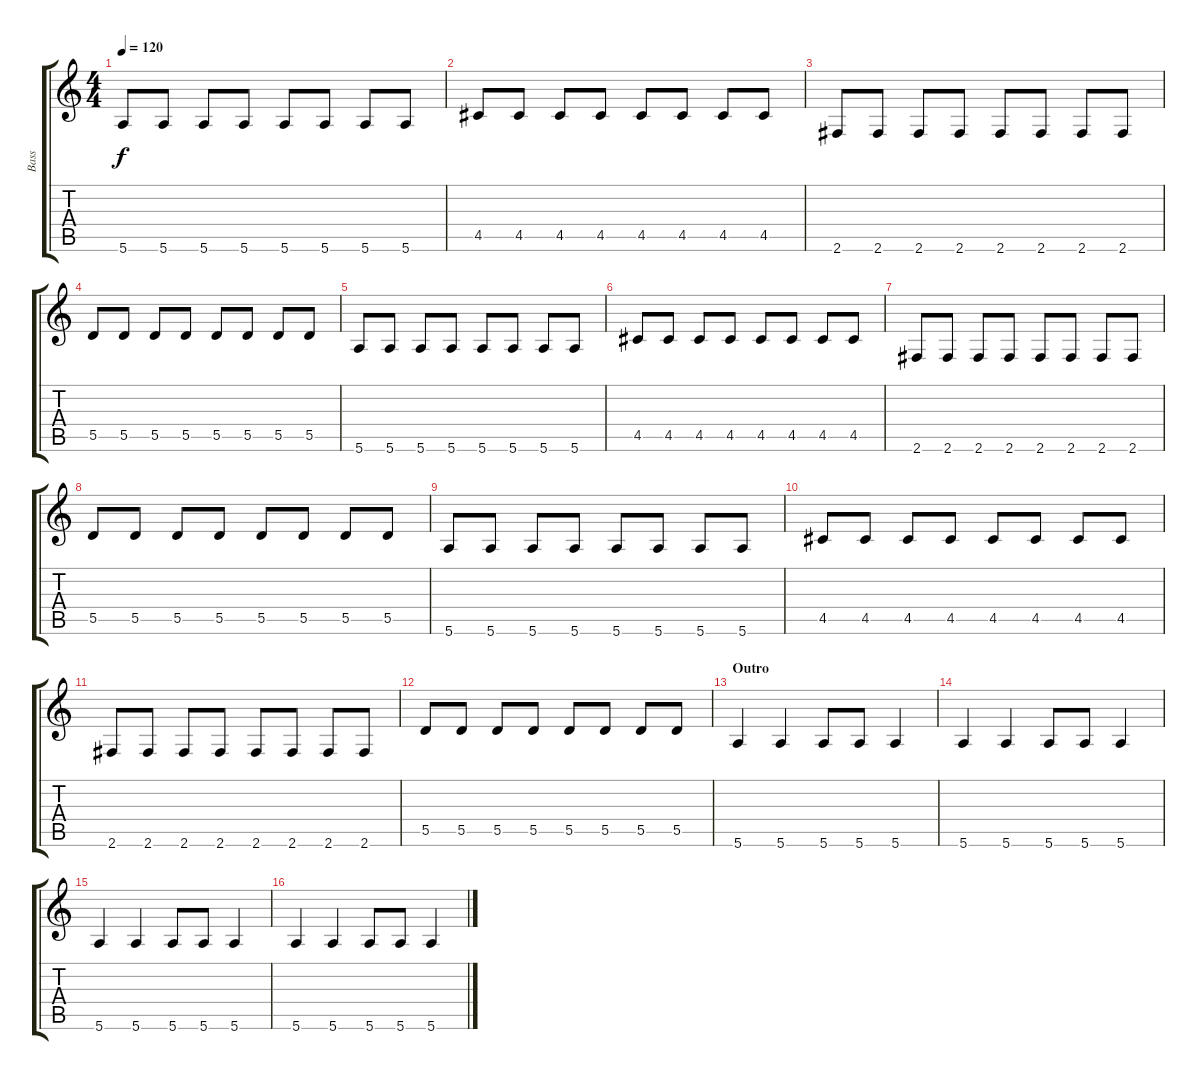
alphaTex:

\track ("Bass" "Bass") {instrument electricbassfinger}
\staff {score tabs}
\tuning (E4 B3 G3 D3 A2 E2) {hide}
\ts (4 4)
\tempo 120
\clef g2
\ks c
5.6.8{dy f} 5.6.8 5.6.8 5.6.8 5.6.8 5.6.8 5.6.8 5.6.8 |
4.5.8 4.5.8 4.5.8 4.5.8 4.5.8 4.5.8 4.5.8 4.5.8 |
2.6.8 2.6.8 2.6.8 2.6.8 2.6.8 2.6.8 2.6.8 2.6.8 |
5.5.8 5.5.8 5.5.8 5.5.8 5.5.8 5.5.8 5.5.8 5.5.8 |
5.6.8 5.6.8 5.6.8 5.6.8 5.6.8 5.6.8 5.6.8 5.6.8 |
4.5.8 4.5.8 4.5.8 4.5.8 4.5.8 4.5.8 4.5.8 4.5.8 |
2.6.8 2.6.8 2.6.8 2.6.8 2.6.8 2.6.8 2.6.8 2.6.8 |
5.5.8 5.5.8 5.5.8 5.5.8 5.5.8 5.5.8 5.5.8 5.5.8 |
5.6.8 5.6.8 5.6.8 5.6.8 5.6.8 5.6.8 5.6.8 5.6.8 |
4.5.8 4.5.8 4.5.8 4.5.8 4.5.8 4.5.8 4.5.8 4.5.8 |
2.6.8 2.6.8 2.6.8 2.6.8 2.6.8 2.6.8 2.6.8 2.6.8 |
5.5.8 5.5.8 5.5.8 5.5.8 5.5.8 5.5.8 5.5.8 5.5.8 |
\section ("" "Outro")
5.6.4 5.6.4 5.6.8 5.6.8 5.6.4 |
5.6.4 5.6.4 5.6.8 5.6.8 5.6.4 |
5.6.4 5.6.4 5.6.8 5.6.8 5.6.4 |
5.6.4 5.6.4 5.6.8 5.6.8 5.6.4
